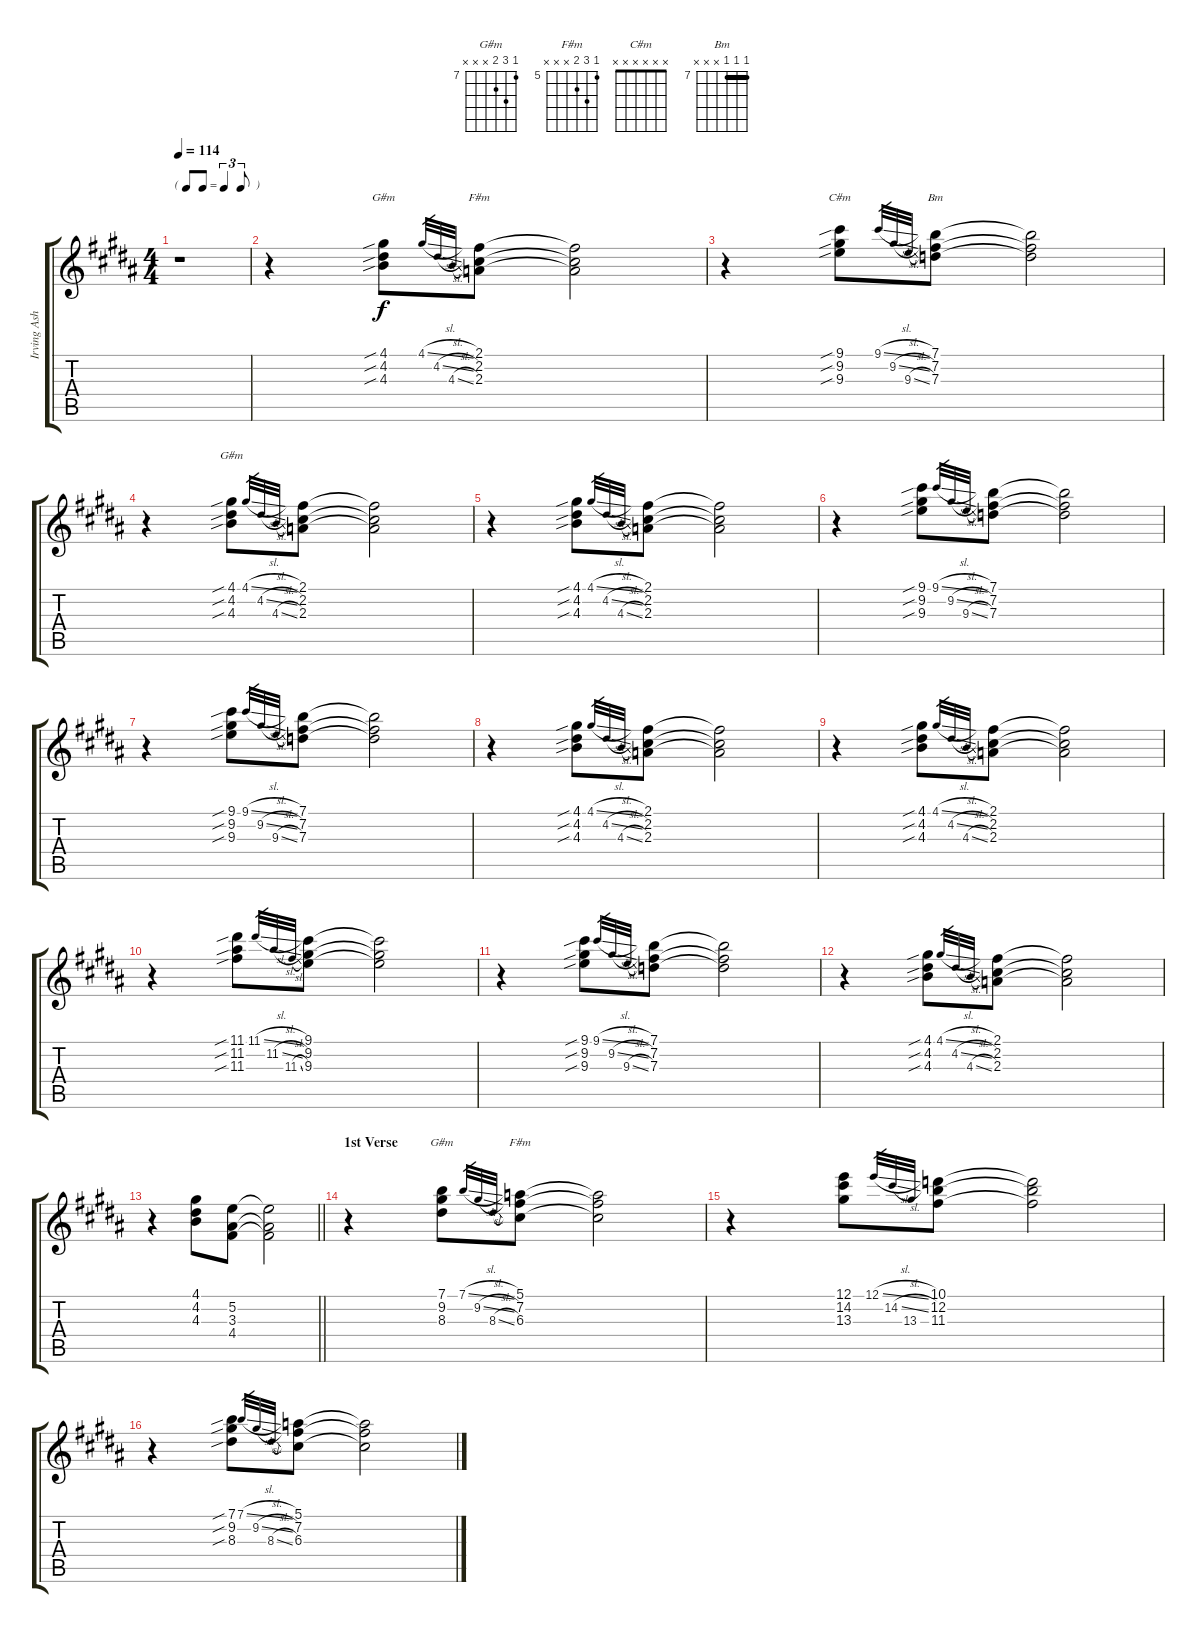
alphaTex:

\track ("Irving Ashby - Electric Guitar" "Irving Ash") {instrument electricguitarclean}
\staff {score tabs}
\tuning (E4 B3 G3 D3 A2 E2) {hide}
\chord ("G#m" x x x x x x)
\chord ("F#m" x x x x x x)
\chord ("C#m" x x x x x x)
\chord ("Bm" 7 7 7 x x x) {firstfret 7 barre 7}
\chord ("G#m" 4 4 4 x x x) {barre 4}
\chord ("G#m" 7 9 8 x x x) {firstfret 7}
\chord ("F#m" 5 7 6 x x x) {firstfret 5}
\ts (4 4)
\tf triplet8th
\tempo 114
\clef g2
\ks b
r.1{dy f instrument electricguitarclean} |
\ks g#minor
r.4 (4.1{sib} 4.2{sib} 4.3{sib}).8{ch "G#m"} 4.1{sl}.32{gr} 4.2{sl}.32{gr} 4.3{sl}.32{gr} (2.1 2.2 2.3).8{ch "F#m"} (2.1{t} 2.2{t} 2.3{t}).2 |
r.4 (9.1{sib} 9.2{sib} 9.3{sib}).8{ch "C#m"} 9.1{sl}.32{gr} 9.2{sl}.32{gr} 9.3{sl}.32{gr} (7.1 7.2 7.3).8{ch "Bm"} (7.1{t} 7.2{t} 7.3{t}).2 |
r.4 (4.1{sib} 4.2{sib} 4.3{sib}).8{ch "G#m"} 4.1{sl}.32{gr} 4.2{sl}.32{gr} 4.3{sl}.32{gr} (2.1 2.2 2.3).8 (2.1{t} 2.2{t} 2.3{t}).2 |
\ks b
r.4 (4.1{sib} 4.2{sib} 4.3{sib}).8 4.1{sl}.32{gr} 4.2{sl}.32{gr} 4.3{sl}.32{gr} (2.1 2.2 2.3).8 (2.1{t} 2.2{t} 2.3{t}).2 |
\ks g#minor
r.4 (9.1{sib} 9.2{sib} 9.3{sib}).8 9.1{sl}.32{gr} 9.2{sl}.32{gr} 9.3{sl}.32{gr} (7.1 7.2 7.3).8 (7.1{t} 7.2{t} 7.3{t}).2 |
r.4 (9.1{sib} 9.2{sib} 9.3{sib}).8 9.1{sl}.32{gr} 9.2{sl}.32{gr} 9.3{sl}.32{gr} (7.1 7.2 7.3).8 (7.1{t} 7.2{t} 7.3{t}).2 |
r.4 (4.1{sib} 4.2{sib} 4.3{sib}).8 4.1{sl}.32{gr} 4.2{sl}.32{gr} 4.3{sl}.32{gr} (2.1 2.2 2.3).8 (2.1{t} 2.2{t} 2.3{t}).2 |
\ks b
r.4 (4.1{sib} 4.2{sib} 4.3{sib}).8 4.1{sl}.32{gr} 4.2{sl}.32{gr} 4.3{sl}.32{gr} (2.1 2.2 2.3).8 (2.1{t} 2.2{t} 2.3{t}).2 |
\ks g#minor
r.4 (11.1{sib} 11.2{sib} 11.3{sib}).8 11.1{sl}.32{gr} 11.2{sl}.32{gr} 11.3{sl}.32{gr} (9.1 9.2 9.3).8 (9.1{t} 9.2{t} 9.3{t}).2 |
r.4 (9.1{sib} 9.2{sib} 9.3{sib}).8 9.1{sl}.32{gr} 9.2{sl}.32{gr} 9.3{sl}.32{gr} (7.1 7.2 7.3).8 (7.1{t} 7.2{t} 7.3{t}).2 |
\ks b
r.4 (4.1{sib} 4.2{sib} 4.3{sib}).8 4.1{sl}.32{gr} 4.2{sl}.32{gr} 4.3{sl}.32{gr} (2.1 2.2 2.3).8 (2.1{t} 2.2{t} 2.3{t}).2 |
\barLineRight lightlight
\ks g#minor
r.4 (4.1 4.2 4.3).8 (5.2 3.3 4.4).8 (5.2{t} 3.3{t} 4.4{t}).2 |
\section ("" "1st Verse")
r.4 (7.1 9.2 8.3).8{ch "G#m"} 7.1{sl}.32{gr} 9.2{sl}.32{gr} 8.3{sl}.32{gr} (5.1 7.2 6.3).8{ch "F#m"} (5.1{t} 7.2{t} 6.3{t}).2 |
r.4 (12.1 14.2 13.3).8 12.1{sl}.32{gr} 14.2{sl}.32{gr} 13.3.32{gr} (10.1 12.2 11.3).8 (10.1{t} 12.2{t} 11.3{t}).2 |
\ks b
r.4 (7.1{sib} 9.2{sib} 8.3{sib}).8 7.1{sl}.32{gr} 9.2{sl}.32{gr} 8.3{sl}.32{gr} (5.1 7.2 6.3).8 (5.1{t} 7.2{t} 6.3{t}).2
